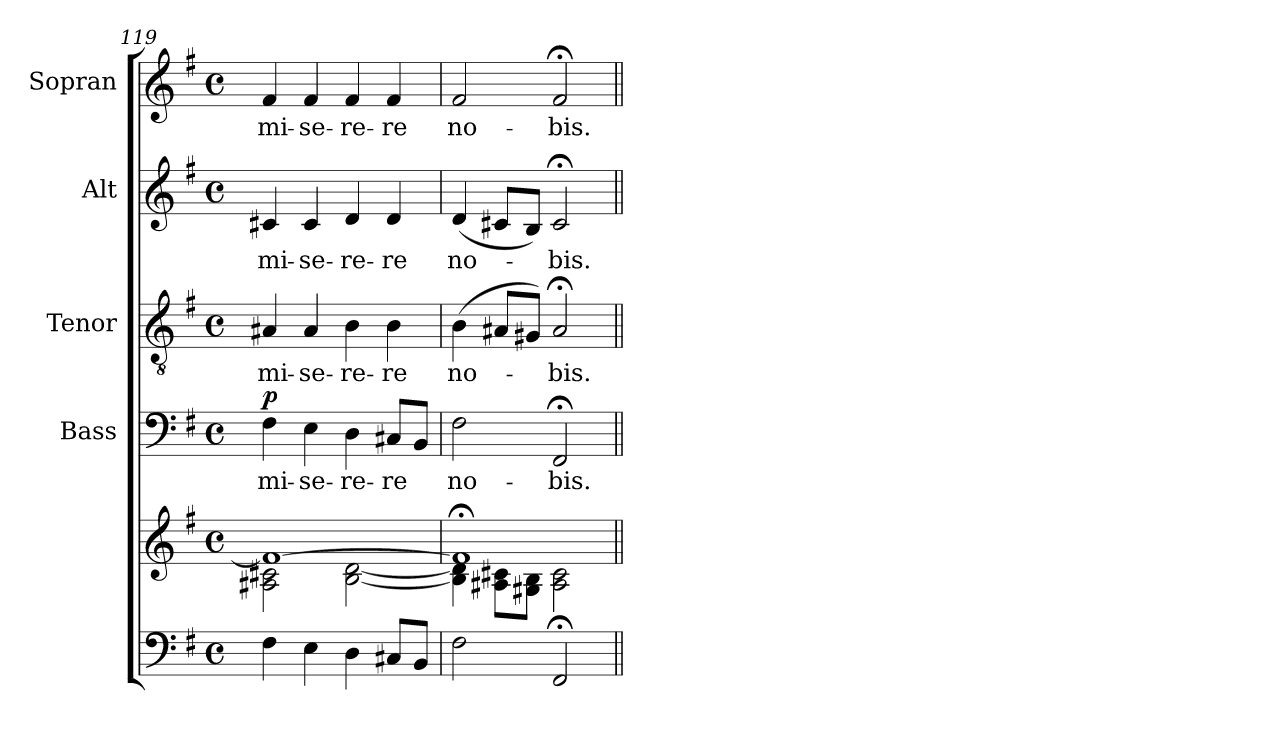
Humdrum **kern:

**kern	**kern	**kern	**text	**dynam	**kern	**text	**kern	**text	**kern	**text
*part5	*part5	*part4	*part4	*part4	*part3	*part3	*part2	*part2	*part1	*part1
*staff6	*staff5	*staff4	*staff4	*staff4	*staff3	*staff3	*staff2	*staff2	*staff1	*staff1
*	*	*I"Bass	*	*	*I"Tenor	*	*I"Alt	*	*I"Sopran	*
*	*	*I'B.	*	*	*I'T.	*	*I'A.	*	*I'S.	*
*clefF4	*clefG2	*clefF4	*	*	*clefGv2	*	*clefG2	*	*clefG2	*
*k[f#]	*k[f#]	*k[f#]	*	*	*k[f#]	*	*k[f#]	*	*k[f#]	*
*G:	*G:	*G:	*	*	*G:	*	*G:	*	*G:	*
*M4/4	*M4/4	*M4/4	*	*	*M4/4	*	*M4/4	*	*M4/4	*
*met(c)	*met(c)	*met(c)	*	*	*met(c)	*	*met(c)	*	*met(c)	*
=119	=119	=119	=119	=119	=119	=119	=119	=119	=119	=119
*	*^	*	*	*	*	*	*	*	*	*
!	!	!	!	!LO:LY:b	!LO:DY:a	!	!LO:LY:b	!	!LO:LY:b	!	!LO:LY:b
4F#\	1f#_	2A#X\ 2c#X\	4F#\	mi-	p	4A#X/	mi-	4c#X/	mi-	4f#/	mi-
!	!	!	!	!LO:LY:b	!	!	!LO:LY:b	!	!LO:LY:b	!	!LO:LY:b
4E\	.	.	4E\	-se-	.	4A#/	-se-	4c#/	-se-	4f#/	-se-
!	!	!	!	!LO:LY:b	!	!	!LO:LY:b	!	!LO:LY:b	!	!LO:LY:b
4D\	.	[<2B\ [<2d\	4D\	-re-	.	4B\	-re-	4d/	-re-	4f#/	-re-
!	!	!	!	!LO:LY:b	!	!	!LO:LY:b	!	!LO:LY:b	!	!LO:LY:b
8C#X/L	.	.	8C#X/L	-re	.	4B\	-re	4d/	-re	4f#/	-re
8BB/J	.	.	8BB/J	.	.	.	.	.	.	.	.
=120	=120	=120	=120	=120	=120	=120	=120	=120	=120	=120	=120
!	!	!	!	!LO:LY:b	!	!	!LO:LY:b	!	!LO:LY:b	!	!LO:LY:b
2F#\	1f#;<]	4B\] 4d\]	2F#\	no-	.	(>4B\	no-	(<4d/	no-	2f#/	no-
.	.	8A#X\ 8c#X\L	.	.	.	8A#X/L	.	8c#X/L	.	.	.
.	.	8G#X\ 8B\J	.	.	.	8G#X/J)	.	8B/J)	.	.	.
!	!	!	!	!LO:LY:b	!	!	!LO:LY:b	!	!LO:LY:b	!	!LO:LY:b
2FF#;</	.	2A#\ 2c#\	2FF#;</	-bis.	.	2A#;</	-bis.	2c#;</	-bis.	2f#;</	-bis.
*	*v	*v	*	*	*	*	*	*	*	*	*
=||	=||	=||	=||	=||	=||	=||	=||	=||	=||	=||
*-	*-	*-	*-	*-	*-	*-	*-	*-	*-	*-
